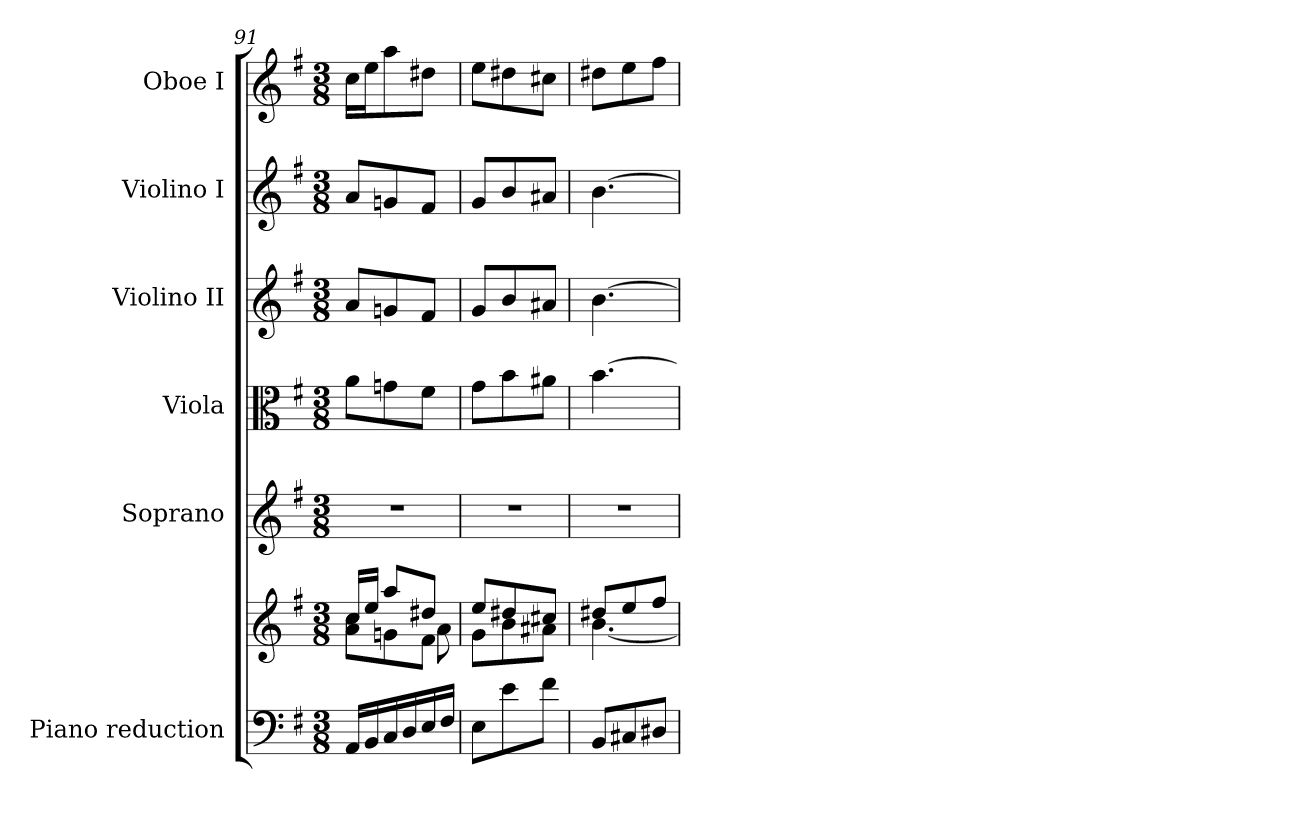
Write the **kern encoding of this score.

**kern	**kern	**kern	**kern	**kern	**kern	**kern
*part6	*part6	*part5	*part4	*part3	*part2	*part1
*staff7	*staff6	*staff5	*staff4	*staff3	*staff2	*staff1
*I"Piano reduction	*	*I"Soprano	*I"Viola	*I"Violino II	*I"Violino I	*I"Oboe I
*I'Pno	*	*	*I'Vla	*I'Vln	*I'Vln	*I'Ob
*clefF4	*clefG2	*clefG2	*clefC3	*clefG2	*clefG2	*clefG2
*k[f#]	*k[f#]	*k[f#]	*k[f#]	*k[f#]	*k[f#]	*k[f#]
*M3/8	*M3/8	*M3/8	*M3/8	*M3/8	*M3/8	*M3/8
=91	=91	=91	=91	=91	=91	=91
*	*^	*	*	*	*	*
*	*	*^	*	*	*	*	*
16AA/LL	16cc/LL	8a\L	4cc\	4.r	8a\L	8a/L	8a/L	16cc\LL
16BB/	16ee/JJ	.	.	.	.	.	.	16ee\J
16C/	8aa/L	8gn\	.	.	8gn\	8gn/	8gn/	8aa\
16D/	.	.	.	.	.	.	.	.
16E/	8dd#X/J	8f#\J	8a\	.	8f#\J	8f#/J	8f#/J	8dd#X\J
16F#/JJ	.	.	.	.	.	.	.	.
*	*	*v	*v	*	*	*	*	*
=92	=92	=92	=92	=92	=92	=92	=92
8E\L	8ee/L	8g\L	4.r	8g\L	8g/L	8g/L	8ee\L
8e\	8dd#X/	8b\	.	8b\	8b/	8b/	8dd#X\
8f#\J	8cc#X/J	8a#X\J	.	8a#X\J	8a#X/J	8a#X/J	8cc#X\J
=93	=93	=93	=93	=93	=93	=93	=93
8BB/L	8dd#X/L	[4.b\	4.r	[4.b\	[4.b\	[4.b\	8dd#X\L
8C#X/	8ee/	.	.	.	.	.	8ee\
8D#X/J	8ff#/J	.	.	.	.	.	8ff#\J
*	*v	*v	*	*	*	*	*
=	=	=	=	=	=	=
*-	*-	*-	*-	*-	*-	*-
